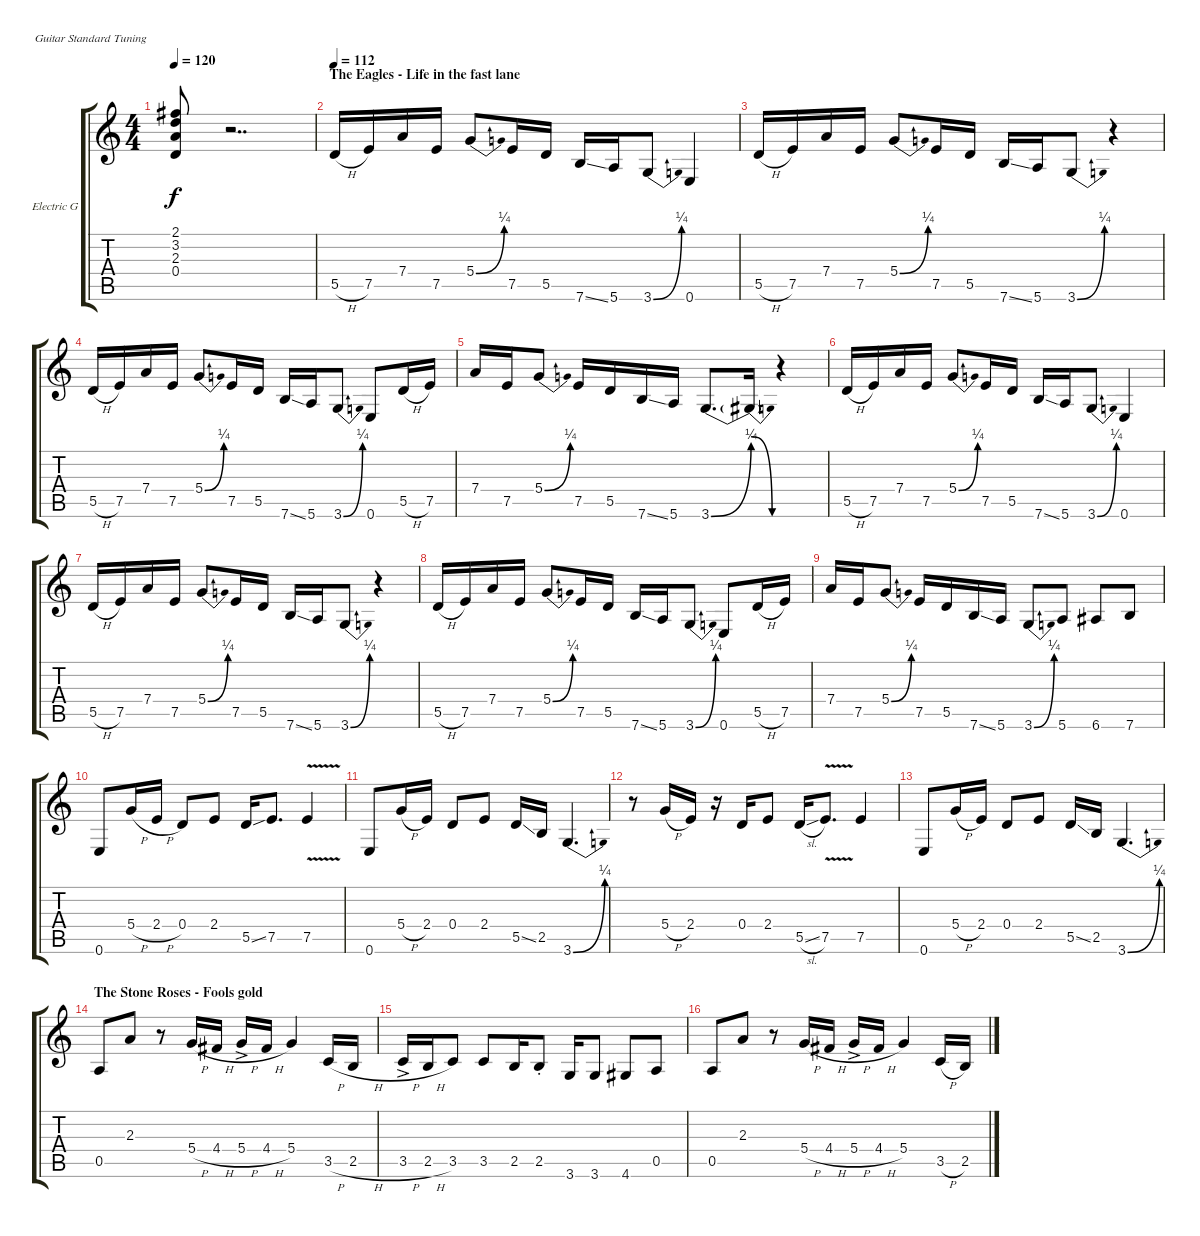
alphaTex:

\defaultSystemsLayout 4
\bracketExtendMode groupsimilarinstruments
\firstSystemTrackNameOrientation horizontal
\otherSystemsTrackNameOrientation horizontal
\track ("Electric Guitar" "Electric G") {instrument electricguitarclean}
\staff {score tabs}
\tuning (E4 B3 G3 D3 A2 E2)
\ts (4 4)
\tempo 120
\clef g2
\ks c
(2.1 3.2 2.3 0.4).8{dy f} r.2{dd} |
\section ("" "The Eagles - Life in the fast lane")
\tempo 112
5.5{h}.16 7.5.16 7.4.16 7.5.16 5.4{be (bend 0 0 60 1)}.8 7.5.16 5.5.16 7.6{ss}.16 5.6.16 3.6{be (bend 0 0 15 1)}.8 0.6.4 |
5.5{h}.16 7.5.16 7.4.16 7.5.16 5.4{be (bend 0 0 60 1)}.8 7.5.16 5.5.16 7.6{ss}.16 5.6.16 3.6{be (bend 0 0 59.4 1)}.8 r.4 |
5.5{h}.16 7.5.16 7.4.16 7.5.16 5.4{be (bend 0 0 60 1)}.8 7.5.16 5.5.16 7.6{ss}.16 5.6.16 3.6{be (bend 0 0 15.6 1)}.8 0.6.8 5.5{h}.16 7.5.16 |
7.4.16 7.5.16 5.4{be (bend 0 0 60 1)}.8 7.5.16 5.5.16 7.6{ss}.16 5.6.16 3.6{be (bend 0 0 59.4 1)}.8{d} 3.6{be (release 0 2 60 0) t}.16 r.4 |
5.5{h}.16 7.5.16 7.4.16 7.5.16 5.4{be (bend 0 0 60 1)}.8 7.5.16 5.5.16 7.6{ss}.16 5.6.16 3.6{be (bend 0 0 15 1)}.8 0.6.4 |
5.5{h}.16 7.5.16 7.4.16 7.5.16 5.4{be (bend 0 0 60 1)}.8 7.5.16 5.5.16 7.6{ss}.16 5.6.16 3.6{be (bend 0 0 59.4 1)}.8 r.4 |
5.5{h}.16 7.5.16 7.4.16 7.5.16 5.4{be (bend 0 0 60 1)}.8 7.5.16 5.5.16 7.6{ss}.16 5.6.16 3.6{be (bend 0 0 15.6 1)}.8 0.6.8 5.5{h}.16 7.5.16 |
7.4.16 7.5.16 5.4{be (bend 0 0 60 1)}.8 7.5.16 5.5.16 7.6{ss}.16 5.6.16 3.6{be (bend 0 0 15.6 1)}.8 5.6.8 6.6.8 7.6.8 |
0.6.8 5.4{h}.16 2.4{h}.16 0.4.8 2.4.8 5.5{ss}.16 7.5.8{d} 7.5{v}.4 |
0.6.8 5.4{h}.16 2.4.16 0.4.8 2.4.8 5.5{ss}.16 2.5.16 3.6{be (bend 0 0 60 1)}.4{d} |
r.8 5.4{h}.16 2.4.16 r.16 0.4.16 2.4.8 5.5{sl}.16 7.5{v}.8{d} 7.5.4 |
0.6.8 5.4{h}.16 2.4.16 0.4.8 2.4.8 5.5{ss}.16 2.5.16 3.6{be (bend 0 0 60 1)}.4{d} |
\section ("" "The Stone Roses - Fools gold")
0.5.8 2.3.8 r.8 5.4{h}.16 4.4{h}.16 5.4{h ac}.16 4.4{h}.16 5.4.4 3.5{h}.16 2.5{h}.16 |
3.5{h ac}.16 2.5{h}.16 3.5.8 3.5.8 2.5.16 2.5{st}.8 3.6.16 3.6.8 4.6.8 0.5.8 |
0.5.8 2.3.8 r.8 5.4{h}.16 4.4{h}.16 5.4{h ac}.16 4.4{h}.16 5.4.4 3.5{h}.16 2.5{h}.16
